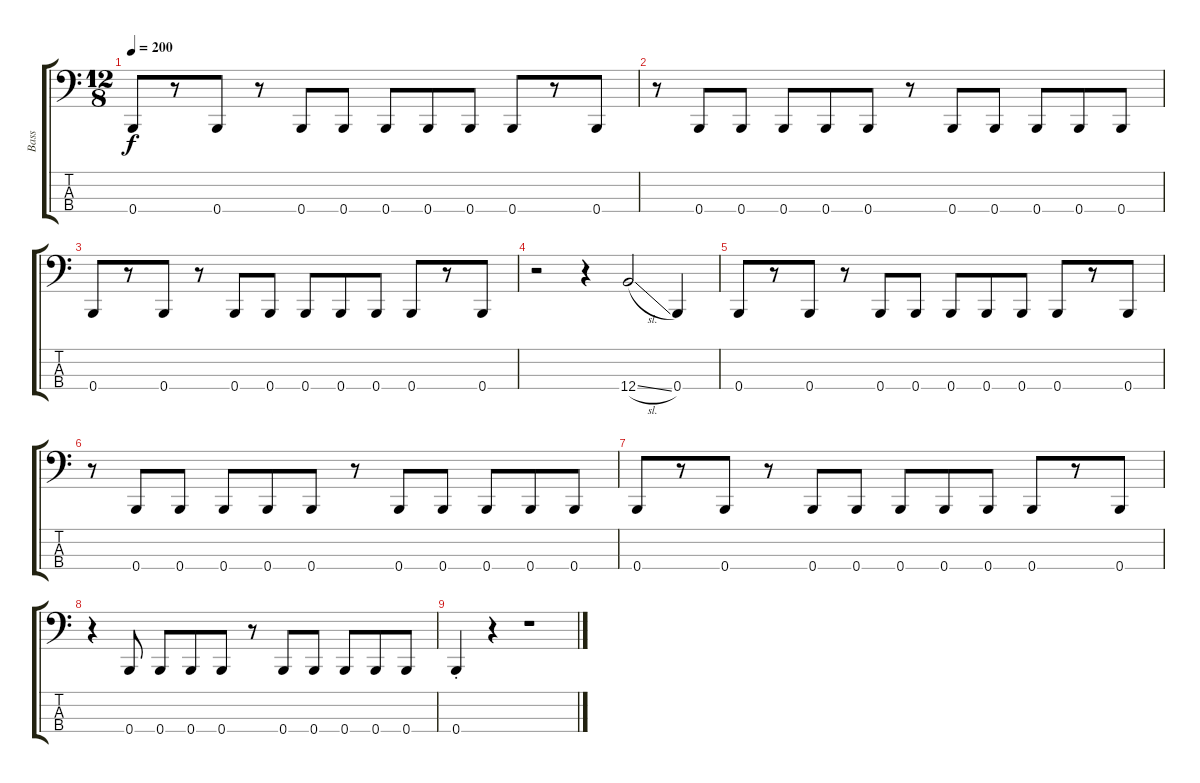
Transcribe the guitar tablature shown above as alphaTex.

\track ("Bass" "Bass") {instrument electricbassfinger}
\staff {score tabs}
\tuning (E2 B1 Gb1 B0) {hide}
\ts (12 8)
\tempo 200
\clef f4
\ks c
0.4.8{dy f} r.8 0.4.8 r.8 0.4.8 0.4.8 0.4.8 0.4.8 0.4.8 0.4.8 r.8 0.4.8 |
r.8 0.4.8 0.4.8 0.4.8 0.4.8 0.4.8 r.8 0.4.8 0.4.8 0.4.8 0.4.8 0.4.8 |
0.4.8 r.8 0.4.8 r.8 0.4.8 0.4.8 0.4.8 0.4.8 0.4.8 0.4.8 r.8 0.4.8 |
r.2 r.4 12.4{sl}.2 0.4.4 |
0.4.8 r.8 0.4.8 r.8 0.4.8 0.4.8 0.4.8 0.4.8 0.4.8 0.4.8 r.8 0.4.8 |
r.8 0.4.8 0.4.8 0.4.8 0.4.8 0.4.8 r.8 0.4.8 0.4.8 0.4.8 0.4.8 0.4.8 |
0.4.8 r.8 0.4.8 r.8 0.4.8 0.4.8 0.4.8 0.4.8 0.4.8 0.4.8 r.8 0.4.8 |
r.4 0.4.8 0.4.8 0.4.8 0.4.8 r.8 0.4.8 0.4.8 0.4.8 0.4.8 0.4.8 |
0.4{st}.4 r.4 r.1
